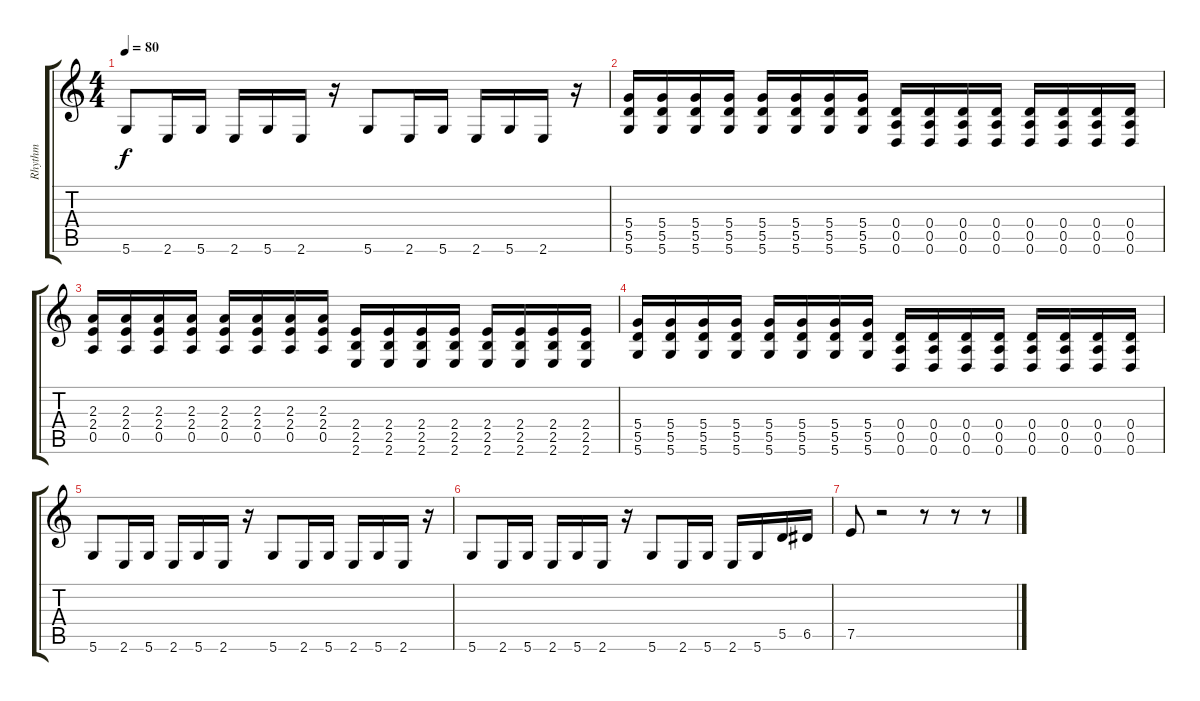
\track ("Rhythm" "Rhythm") {instrument distortionguitar}
\staff {score tabs}
\tuning (E4 B3 G3 D3 A2 D2) {hide}
\ts (4 4)
\tempo 80
\clef g2
\ks c
5.6.8{dy f} 2.6.16 5.6.16 2.6.16 5.6.16 2.6.16 r.16 5.6.8 2.6.16 5.6.16 2.6.16 5.6.16 2.6.16 r.16 |
(5.4 5.5 5.6).16 (5.4 5.5 5.6).16 (5.4 5.5 5.6).16 (5.4 5.5 5.6).16 (5.4 5.5 5.6).16 (5.4 5.5 5.6).16 (5.4 5.5 5.6).16 (5.4 5.5 5.6).16 (0.4 0.5 0.6).16 (0.4 0.5 0.6).16 (0.4 0.5 0.6).16 (0.4 0.5 0.6).16 (0.4 0.5 0.6).16 (0.4 0.5 0.6).16 (0.4 0.5 0.6).16 (0.4 0.5 0.6).16 |
(2.3 2.4 0.5).16 (2.3 2.4 0.5).16 (2.3 2.4 0.5).16 (2.3 2.4 0.5).16 (2.3 2.4 0.5).16 (2.3 2.4 0.5).16 (2.3 2.4 0.5).16 (2.3 2.4 0.5).16 (2.4 2.5 2.6).16 (2.4 2.5 2.6).16 (2.4 2.5 2.6).16 (2.4 2.5 2.6).16 (2.4 2.5 2.6).16 (2.4 2.5 2.6).16 (2.4 2.5 2.6).16 (2.4 2.5 2.6).16 |
(5.4 5.5 5.6).16 (5.4 5.5 5.6).16 (5.4 5.5 5.6).16 (5.4 5.5 5.6).16 (5.4 5.5 5.6).16 (5.4 5.5 5.6).16 (5.4 5.5 5.6).16 (5.4 5.5 5.6).16 (0.4 0.5 0.6).16 (0.4 0.5 0.6).16 (0.4 0.5 0.6).16 (0.4 0.5 0.6).16 (0.4 0.5 0.6).16 (0.4 0.5 0.6).16 (0.4 0.5 0.6).16 (0.4 0.5 0.6).16 |
5.6.8 2.6.16 5.6.16 2.6.16 5.6.16 2.6.16 r.16 5.6.8 2.6.16 5.6.16 2.6.16 5.6.16 2.6.16 r.16 |
5.6.8 2.6.16 5.6.16 2.6.16 5.6.16 2.6.16 r.16 5.6.8 2.6.16 5.6.16 2.6.16 5.6.16 5.5.16 6.5.16 |
7.5.8 r.2 r.8 r.8 r.8
